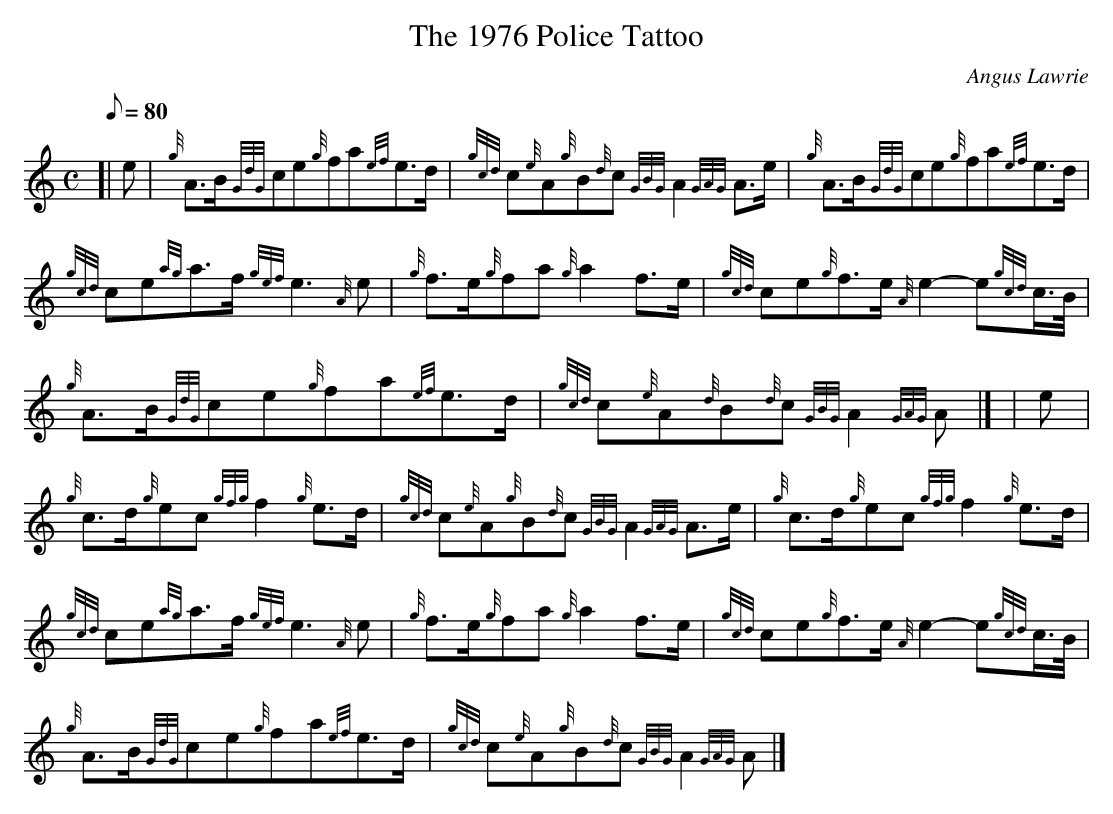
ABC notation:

X:1
T:The 1976 Police Tattoo
M:C
L:1/8
Q:80
C:Angus Lawrie
K:HP
[| e | \
{g}A3/2B/2{GdG}ce{g}fa{ef}e3/2d/2 | \
{gcd}c{e}A{g}B{d}c{GBG}A2{GAG}A3/2e/2 | \
{g}A3/2B/2{GdG}ce{g}fa{ef}e3/2d/2 |
{gcd}ce{ag}a3/2f/2{gef}e3{A}e | \
{g}f3/2e/2{g}fa{g}a2f3/2e/2 | \
{gcd}ce{g}f3/2e/2{A}e2-e{gcd}c3/4B/4 |
{g}A3/2B/2{GdG}ce{g}fa{ef}e3/2d/2 | \
{gcd}c{e}A{d}B{d}c{GBG}A2{GAG}A|] [ | \
e |
{g}c3/2d/2{g}ec{gfg}f2{g}e3/2d/2 | \
{gcd}c{e}A{g}B{d}c{GBG}A2{GAG}A3/2e/2 | \
{g}c3/2d/2{g}ec{gfg}f2{g}e3/2d/2 |
{gcd}ce{ag}a3/2f/2{gef}e3{A}e | \
{g}f3/2e/2{g}fa{g}a2f3/2e/2 | \
{gcd}ce{g}f3/2e/2{A}e2-e{gcd}c3/4B/4 |
{g}A3/2B/2{GdG}ce{g}fa{ef}e3/2d/2 | \
{gcd}c{e}A{g}B{d}c{GBG}A2{GAG}A|]
